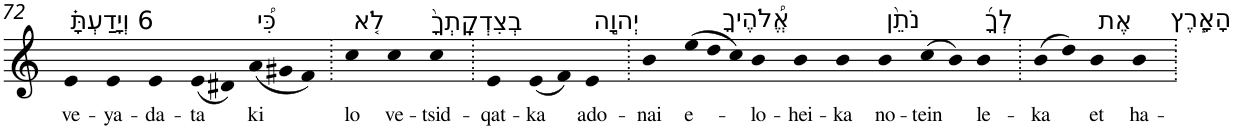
**kern	**text
*part1	*part1
*staff1	*staff1
*I"Piano	*
*I'Pno	*
!!LO:PB:g=z
*clefG2	*
*k[]	*
=72	=72
!LO:TX:a:t=6 וְיָדַעְתָּ֗	!
!	!LO:LY:b
4e	ve-
!	!LO:LY:b
4e	-ya-
!	!LO:LY:b
4e	-da-
!	!LO:LY:b
(8e	-ta
8d#X)	.
!LO:TX:a:t=כִּ֠י	!
!	!LO:LY:b
(12a	ki
12g#X	.
12f)	.
=73.	=73.
!LO:TX:a:t=לֹ֤א	!
!	!LO:LY:b
4cc	lo
!LO:TX:a:t=בְצִדְקָֽתְךָ֙	!
!	!LO:LY:b
4cc	ve-
!	!LO:LY:b
4cc	-tsid-
=74.	=74.
!	!LO:LY:b
4e	-qat-
!	!LO:LY:b
(8e	-ka
8f)	.
!LO:TX:a:t=יְהוָ֣ה	!
!	!LO:LY:b
4e	ado-
=75.	=75.
!	!LO:LY:b
4b	-nai
!LO:TX:a:t=אֱ֠לֹהֶיךָ	!
!	!LO:LY:b
(12ee	e-
12dd	.
12cc)	.
!	!LO:LY:b
4b	-lo-
!	!LO:LY:b
4b	-hei-
!	!LO:LY:b
4b	-ka
!LO:TX:a:t=נֹתֵ֨ן	!
!	!LO:LY:b
4b	no-
!	!LO:LY:b
(8cc	-tein
8b)	.
!LO:TX:a:t=לְךָ֜	!
!	!LO:LY:b
4b	le-
=76.	=76.
!	!LO:LY:b
(8b	-ka
8dd)	.
!LO:TX:a:t=אֶת	!
!	!LO:LY:b
4b	et
!LO:TX:a:t=הָאָ֧רֶץ	!
!	!LO:LY:b
4b	ha-
=.	=.
*-	*-
